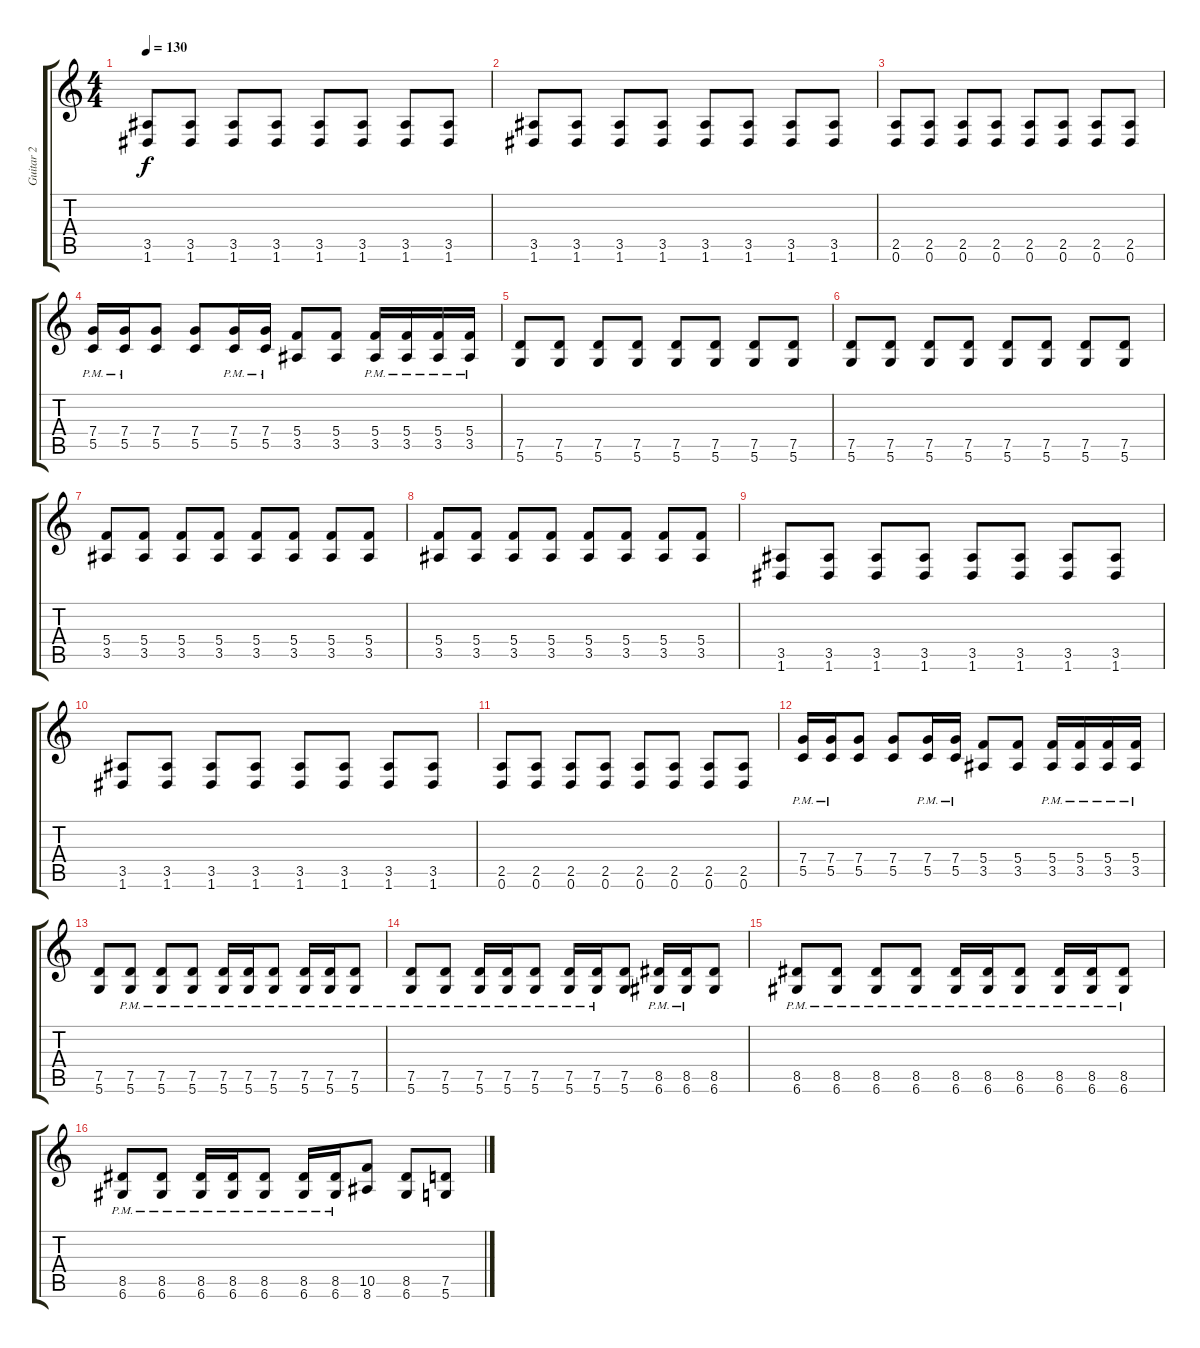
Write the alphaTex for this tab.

\track ("Guitar 2" "Guitar 2") {instrument overdrivenguitar}
\staff {score tabs}
\tuning (D4 A3 F3 C3 G2 D2) {hide}
\ts (4 4)
\tempo 130
\clef g2
\ks c
(3.5 1.6).8{dy f} (3.5 1.6).8 (3.5 1.6).8 (3.5 1.6).8 (3.5 1.6).8 (3.5 1.6).8 (3.5 1.6).8 (3.5 1.6).8 |
(3.5 1.6).8 (3.5 1.6).8 (3.5 1.6).8 (3.5 1.6).8 (3.5 1.6).8 (3.5 1.6).8 (3.5 1.6).8 (3.5 1.6).8 |
(2.5 0.6).8 (2.5 0.6).8 (2.5 0.6).8 (2.5 0.6).8 (2.5 0.6).8 (2.5 0.6).8 (2.5 0.6).8 (2.5 0.6).8 |
(7.4{pm} 5.5{pm}).16 (7.4{pm} 5.5{pm}).16 (7.4 5.5).8 (7.4 5.5).8 (7.4{pm} 5.5{pm}).16 (7.4{pm} 5.5{pm}).16 (5.4 3.5).8 (5.4 3.5).8 (5.4{pm} 3.5{pm}).16 (5.4{pm} 3.5{pm}).16 (5.4{pm} 3.5{pm}).16 (5.4{pm} 3.5{pm}).16 |
(7.5 5.6).8 (7.5 5.6).8 (7.5 5.6).8 (7.5 5.6).8 (7.5 5.6).8 (7.5 5.6).8 (7.5 5.6).8 (7.5 5.6).8 |
(7.5 5.6).8 (7.5 5.6).8 (7.5 5.6).8 (7.5 5.6).8 (7.5 5.6).8 (7.5 5.6).8 (7.5 5.6).8 (7.5 5.6).8 |
(5.4 3.5).8 (5.4 3.5).8 (5.4 3.5).8 (5.4 3.5).8 (5.4 3.5).8 (5.4 3.5).8 (5.4 3.5).8 (5.4 3.5).8 |
(5.4 3.5).8 (5.4 3.5).8 (5.4 3.5).8 (5.4 3.5).8 (5.4 3.5).8 (5.4 3.5).8 (5.4 3.5).8 (5.4 3.5).8 |
(3.5 1.6).8 (3.5 1.6).8 (3.5 1.6).8 (3.5 1.6).8 (3.5 1.6).8 (3.5 1.6).8 (3.5 1.6).8 (3.5 1.6).8 |
(3.5 1.6).8 (3.5 1.6).8 (3.5 1.6).8 (3.5 1.6).8 (3.5 1.6).8 (3.5 1.6).8 (3.5 1.6).8 (3.5 1.6).8 |
(2.5 0.6).8 (2.5 0.6).8 (2.5 0.6).8 (2.5 0.6).8 (2.5 0.6).8 (2.5 0.6).8 (2.5 0.6).8 (2.5 0.6).8 |
(7.4{pm} 5.5{pm}).16 (7.4{pm} 5.5{pm}).16 (7.4 5.5).8 (7.4 5.5).8 (7.4{pm} 5.5{pm}).16 (7.4{pm} 5.5{pm}).16 (5.4 3.5).8 (5.4 3.5).8 (5.4{pm} 3.5{pm}).16 (5.4{pm} 3.5{pm}).16 (5.4{pm} 3.5{pm}).16 (5.4{pm} 3.5{pm}).16 |
(7.5 5.6).8 (7.5{pm} 5.6{pm}).8 (7.5{pm} 5.6{pm}).8 (7.5{pm} 5.6{pm}).8 (7.5{pm} 5.6{pm}).16 (7.5{pm} 5.6{pm}).16 (7.5{pm} 5.6{pm}).8 (7.5{pm} 5.6{pm}).16 (7.5{pm} 5.6{pm}).16 (7.5{pm} 5.6{pm}).8 |
(7.5{pm} 5.6{pm}).8 (7.5{pm} 5.6{pm}).8 (7.5{pm} 5.6{pm}).16 (7.5{pm} 5.6{pm}).16 (7.5{pm} 5.6{pm}).8 (7.5{pm} 5.6{pm}).16 (7.5{pm} 5.6{pm}).16 (7.5 5.6).8 (8.5{pm} 6.6{pm}).16 (8.5{pm} 6.6{pm}).16 (8.5 6.6).8 |
(8.5{pm} 6.6{pm}).8 (8.5{pm} 6.6{pm}).8 (8.5{pm} 6.6{pm}).8 (8.5{pm} 6.6{pm}).8 (8.5{pm} 6.6{pm}).16 (8.5{pm} 6.6{pm}).16 (8.5{pm} 6.6{pm}).8 (8.5{pm} 6.6{pm}).16 (8.5{pm} 6.6{pm}).16 (8.5{pm} 6.6{pm}).8 |
(8.5{pm} 6.6{pm}).8 (8.5{pm} 6.6{pm}).8 (8.5{pm} 6.6{pm}).16 (8.5{pm} 6.6{pm}).16 (8.5{pm} 6.6{pm}).8 (8.5{pm} 6.6{pm}).16 (8.5{pm} 6.6{pm}).16 (10.5 8.6).8 (8.5 6.6).8 (7.5 5.6).8
